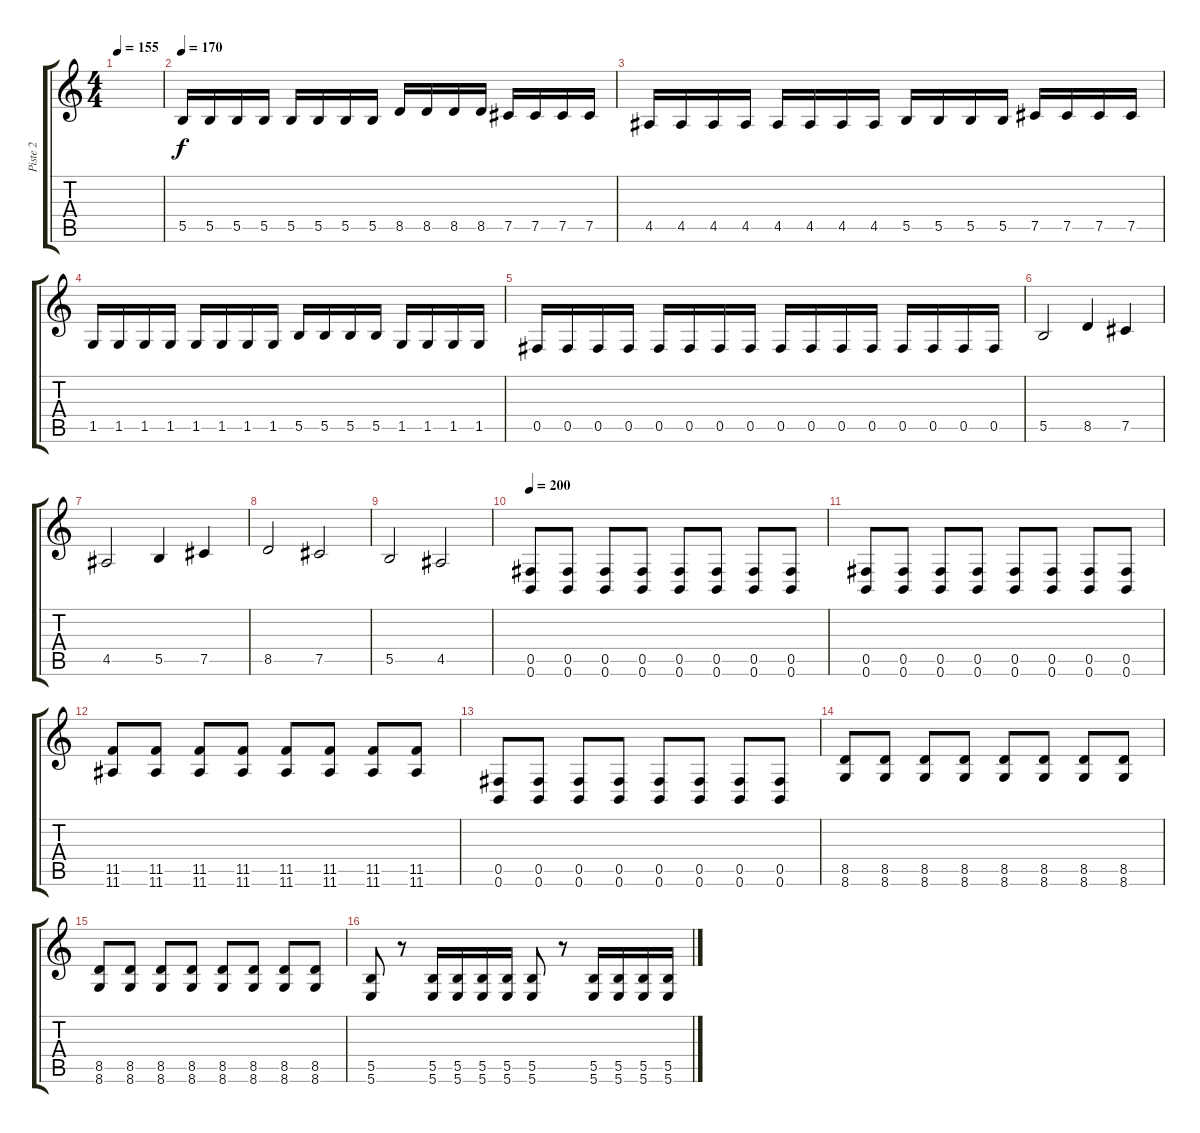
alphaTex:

\track ("Piste 2" "Piste 2") {instrument distortionguitar}
\staff {score tabs}
\tuning (Db4 Ab3 E3 B2 Gb2 B1) {hide}
\ts (4 4)
\tempo 155
\clef g2
\ks c
|
\tempo 170
5.5.16 5.5.16 5.5.16 5.5.16 5.5.16 5.5.16 5.5.16 5.5.16 8.5.16 8.5.16 8.5.16 8.5.16 7.5.16 7.5.16 7.5.16 7.5.16 |
4.5.16 4.5.16 4.5.16 4.5.16 4.5.16 4.5.16 4.5.16 4.5.16 5.5.16 5.5.16 5.5.16 5.5.16 7.5.16 7.5.16 7.5.16 7.5.16 |
1.5.16 1.5.16 1.5.16 1.5.16 1.5.16 1.5.16 1.5.16 1.5.16 5.5.16 5.5.16 5.5.16 5.5.16 1.5.16 1.5.16 1.5.16 1.5.16 |
0.5.16 0.5.16 0.5.16 0.5.16 0.5.16 0.5.16 0.5.16 0.5.16 0.5.16 0.5.16 0.5.16 0.5.16 0.5.16 0.5.16 0.5.16 0.5.16 |
5.5.2 8.5.4 7.5.4 |
4.5.2 5.5.4 7.5.4 |
8.5.2 7.5.2 |
5.5.2 4.5.2 |
\tempo 200
(0.5 0.6).8 (0.5 0.6).8 (0.5 0.6).8 (0.5 0.6).8 (0.5 0.6).8 (0.5 0.6).8 (0.5 0.6).8 (0.5 0.6).8 |
(0.5 0.6).8 (0.5 0.6).8 (0.5 0.6).8 (0.5 0.6).8 (0.5 0.6).8 (0.5 0.6).8 (0.5 0.6).8 (0.5 0.6).8 |
(11.5 11.6).8 (11.5 11.6).8 (11.5 11.6).8 (11.5 11.6).8 (11.5 11.6).8 (11.5 11.6).8 (11.5 11.6).8 (11.5 11.6).8 |
(0.5 0.6).8 (0.5 0.6).8 (0.5 0.6).8 (0.5 0.6).8 (0.5 0.6).8 (0.5 0.6).8 (0.5 0.6).8 (0.5 0.6).8 |
(8.5 8.6).8 (8.5 8.6).8 (8.5 8.6).8 (8.5 8.6).8 (8.5 8.6).8 (8.5 8.6).8 (8.5 8.6).8 (8.5 8.6).8 |
(8.5 8.6).8 (8.5 8.6).8 (8.5 8.6).8 (8.5 8.6).8 (8.5 8.6).8 (8.5 8.6).8 (8.5 8.6).8 (8.5 8.6).8 |
(5.5 5.6).8 r.8 (5.5 5.6).16 (5.5 5.6).16 (5.5 5.6).16 (5.5 5.6).16 (5.5 5.6).8 r.8 (5.5 5.6).16 (5.5 5.6).16 (5.5 5.6).16 (5.5 5.6).16
